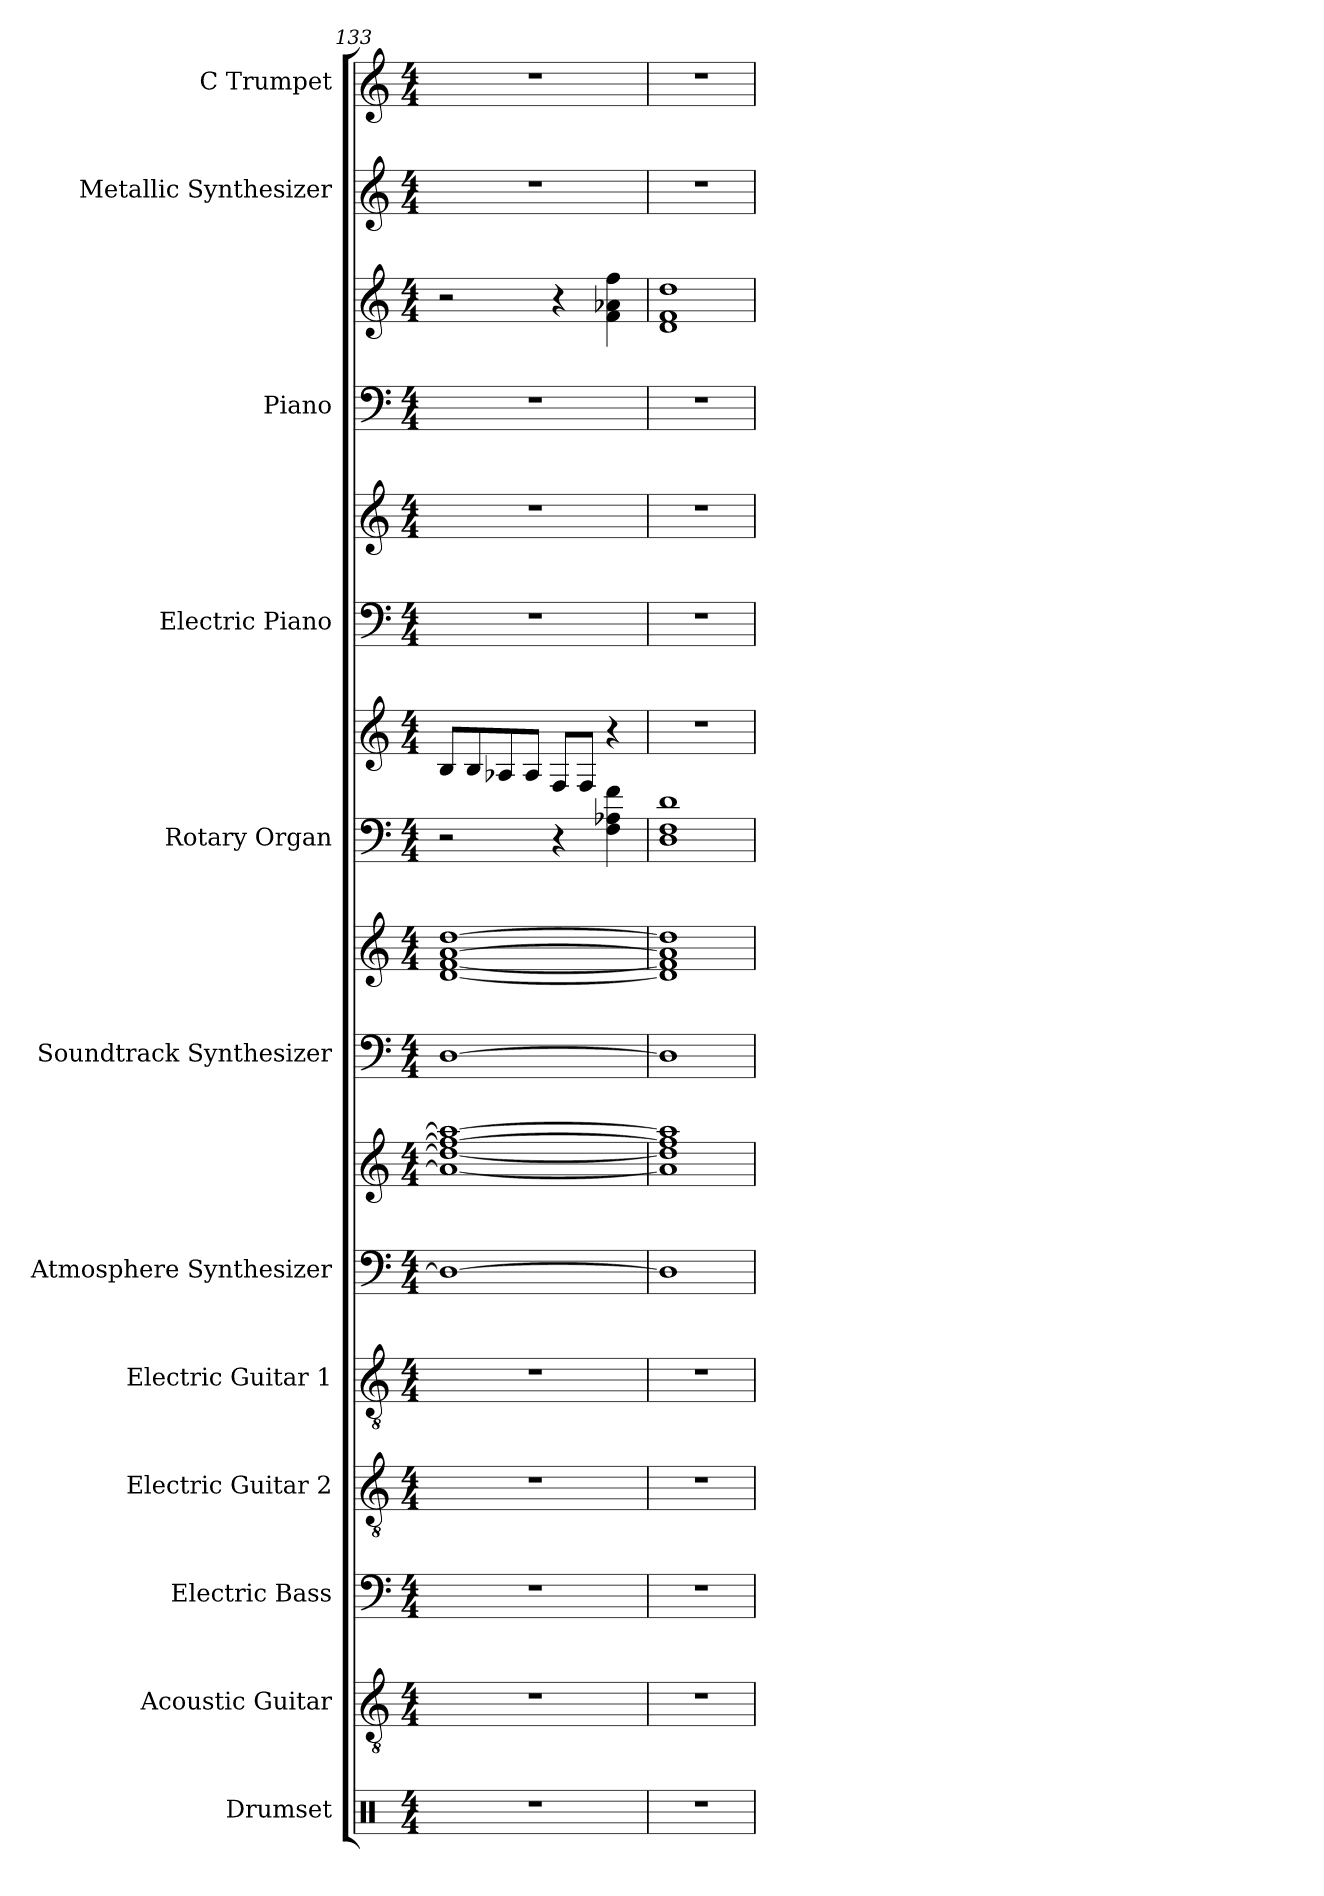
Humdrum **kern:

**kern	**kern	**kern	**kern	**kern	**kern	**kern	**kern	**kern	**kern	**kern	**kern	**kern	**kern	**kern	**kern	**kern
*part12	*part11	*part10	*part9	*part8	*part7	*part7	*part6	*part6	*part5	*part5	*part4	*part4	*part3	*part3	*part2	*part1
*staff17	*staff16	*staff15	*staff14	*staff13	*staff12	*staff11	*staff10	*staff9	*staff8	*staff7	*staff6	*staff5	*staff4	*staff3	*staff2	*staff1
*I"Drumset	*I"Acoustic Guitar	*I"Electric Bass	*I"Electric Guitar 2	*I"Electric Guitar 1	*I"Atmosphere Synthesizer	*	*I"Soundtrack Synthesizer	*	*I"Rotary Organ	*	*I"Electric Piano	*	*I"Piano	*	*I"Metallic Synthesizer	*I"C Trumpet
*I'Drs.	*I'Guit.	*I'El. B.	*I'El. Guit. 2	*I'El. Guit. 1	*I'Synth.	*	*I'Synth.	*	*I'Rot. Org.	*	*I'El. Pno.	*	*I'Pno.	*	*I'Synth.	*I'C Tpt.
*clefX	*clefGv2	*clefF4	*clefGv2	*clefGv2	*clefF4	*clefG2	*clefF4	*clefG2	*clefF4	*clefG2	*clefF4	*clefG2	*clefF4	*clefG2	*clefG2	*clefG2
*	*	*ITrd7c12	*	*	*	*	*	*	*	*	*	*	*	*	*	*
*k[]	*k[]	*k[]	*k[]	*k[]	*k[]	*k[]	*k[]	*k[]	*k[]	*k[]	*k[]	*k[]	*k[]	*k[]	*k[]	*k[]
*M4/4	*M4/4	*M4/4	*M4/4	*M4/4	*M4/4	*M4/4	*M4/4	*M4/4	*M4/4	*M4/4	*M4/4	*M4/4	*M4/4	*M4/4	*M4/4	*M4/4
=133	=133	=133	=133	=133	=133	=133	=133	=133	=133	=133	=133	=133	=133	=133	=133	=133
1r	1r	1r	1r	1r	1D_	1a_ 1dd_ 1ff_ 1aa_	[1D	[1d [1f [1a [1dd	2r	8B/L	1r	1r	1r	2r	1r	1r
.	.	.	.	.	.	.	.	.	.	8B/	.	.	.	.	.	.
.	.	.	.	.	.	.	.	.	.	8A-X/	.	.	.	.	.	.
.	.	.	.	.	.	.	.	.	.	8A-/J	.	.	.	.	.	.
.	.	.	.	.	.	.	.	.	4r	8F/L	.	.	.	4r	.	.
.	.	.	.	.	.	.	.	.	.	8F/J	.	.	.	.	.	.
.	.	.	.	.	.	.	.	.	4F\ 4A-X\ 4f\	4r	.	.	.	4f\ 4a-X\ 4ff\	.	.
=134	=134	=134	=134	=134	=134	=134	=134	=134	=134	=134	=134	=134	=134	=134	=134	=134
1r	1r	1r	1r	1r	1D]	1a] 1dd] 1ff] 1aa]	1D]	1d] 1f] 1a] 1dd]	1D 1F 1d	1r	1r	1r	1r	1d 1f 1dd	1r	1r
=	=	=	=	=	=	=	=	=	=	=	=	=	=	=	=	=
*-	*-	*-	*-	*-	*-	*-	*-	*-	*-	*-	*-	*-	*-	*-	*-	*-
